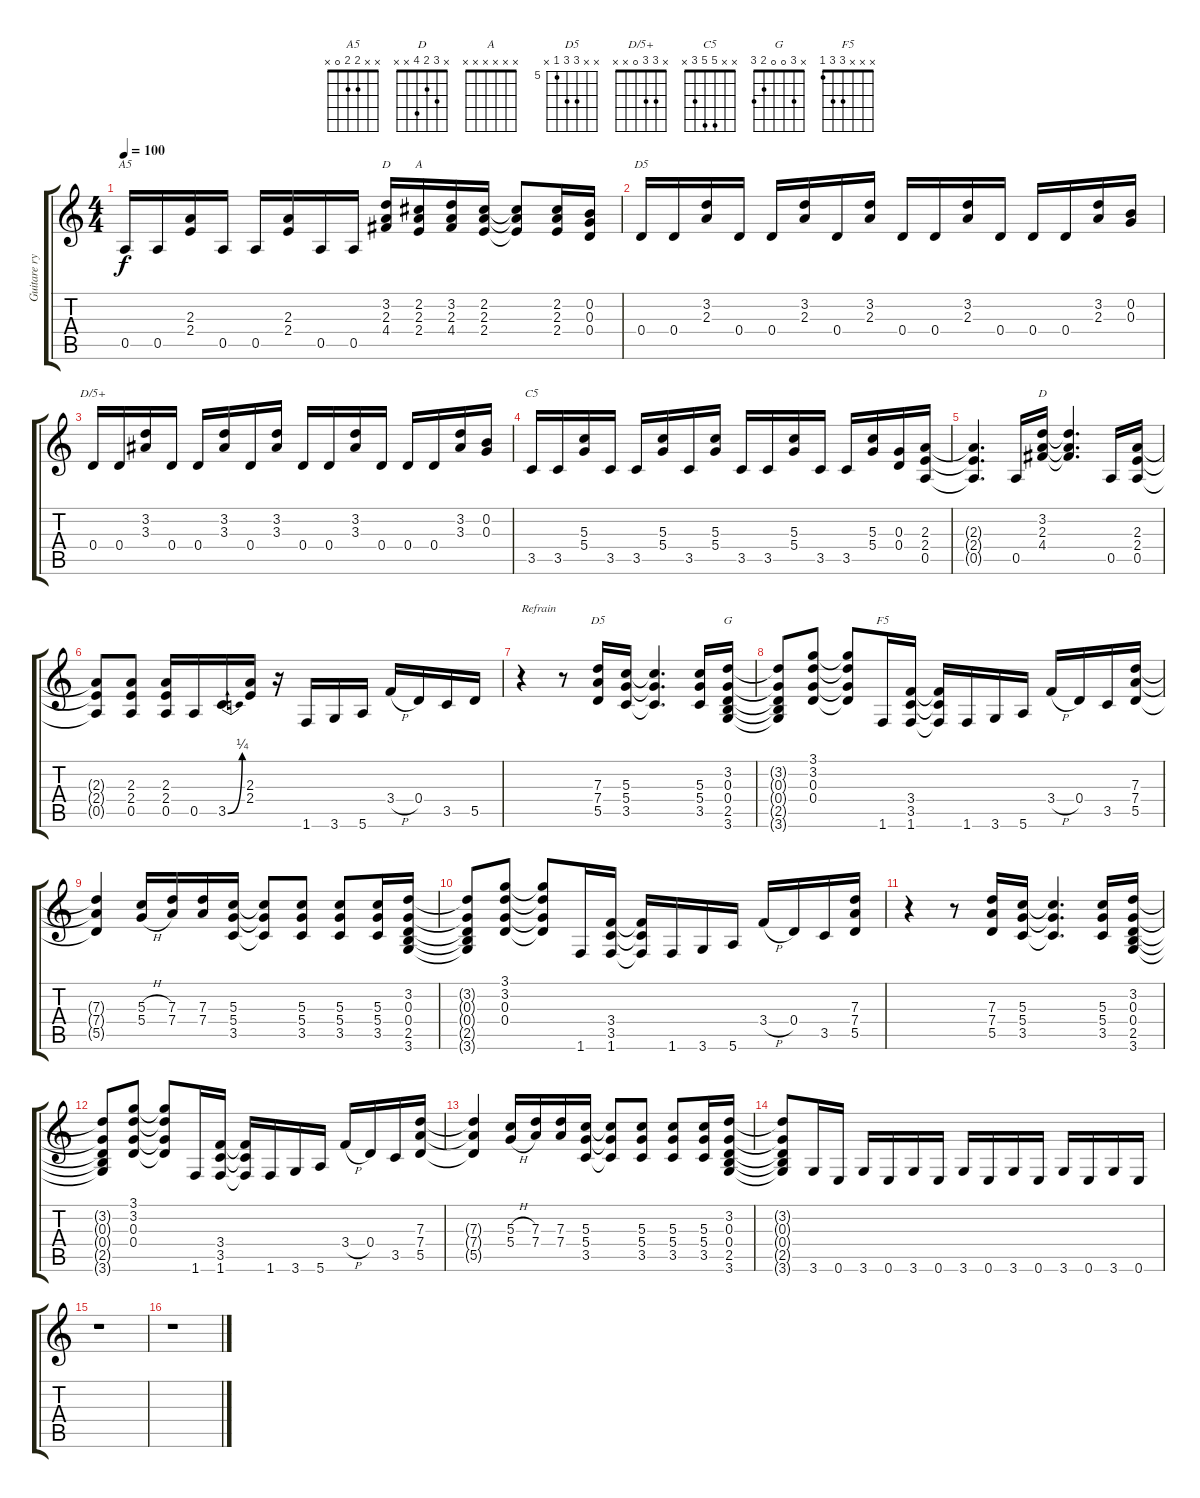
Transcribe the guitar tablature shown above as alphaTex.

\track ("Guitare ryth. saturée" "Guitare ry") {instrument overdrivenguitar}
\staff {score tabs}
\tuning (E4 B3 G3 D3 A2 E2) {hide}
\chord ("A5" x x 2 2 0 x)
\chord ("D" x x x x x x)
\chord ("A" x x x x x x)
\chord ("D5" x 3 2 0 x x)
\chord ("D/5+" x 3 3 0 x x)
\chord ("C5" x x 5 5 3 x)
\chord ("D" x 3 2 4 x x)
\chord ("D5" x x 7 7 5 x) {firstfret 5}
\chord ("G" x 3 0 0 2 3)
\chord ("F5" x x x 3 3 1)
\ts (4 4)
\tempo 100
\clef g2
\ks c
0.5.16{ch "A5" dy f} 0.5.16 (2.3 2.4).16 0.5.16 0.5.16 (2.3 2.4).16 0.5.16 0.5.16 (3.2 2.3 4.4).16{ch "D"} (2.2 2.3 2.4).16{ch "A"} (3.2 2.3 4.4).16 (2.2 2.3 2.4).16 (2.2{t} 2.3{t} 2.4{t}).8 (2.2 2.3 2.4).16 (0.2 0.3 0.4).16 |
0.4.16{ch "D5"} 0.4.16 (3.2 2.3).16 0.4.16 0.4.16 (3.2 2.3).16 0.4.16 (3.2 2.3).16 0.4.16 0.4.16 (3.2 2.3).16 0.4.16 0.4.16 0.4.16 (3.2 2.3).16 (0.2 0.3).16 |
0.4.16{ch "D/5+"} 0.4.16 (3.2 3.3).16 0.4.16 0.4.16 (3.2 3.3).16 0.4.16 (3.2 3.3).16 0.4.16 0.4.16 (3.2 3.3).16 0.4.16 0.4.16 0.4.16 (3.2 3.3).16 (0.2 0.3).16 |
3.5.16{ch "C5"} 3.5.16 (5.3 5.4).16 3.5.16 3.5.16 (5.3 5.4).16 3.5.16 (5.3 5.4).16 3.5.16 3.5.16 (5.3 5.4).16 3.5.16 3.5.16 (5.3 5.4).16 (0.3 0.4).16 (2.3 2.4 0.5).16 |
(2.3{t} 2.4{t} 0.5{t}).4{d} 0.5.16 (3.2 2.3 4.4).16{ch "D"} (3.2{t} 2.3{t} 4.4{t}).4{d} 0.5.16 (2.3 2.4 0.5).16 |
(2.3{t} 2.4{t} 0.5{t}).8 (2.3 2.4 0.5).8 (2.3 2.4 0.5).16 0.5.16 3.5{be (bend 0 0 60 1)}.16 (2.3 2.4).16 r.16 1.6.16 3.6.16 5.6.16 3.4{h}.16 0.4.16 3.5.16 5.5.16 |
r.4{txt "Refrain"} r.8 (7.3 7.4 5.5).16{ch "D5"} (5.3 5.4 3.5).16 (5.3{t} 5.4{t} 3.5{t}).4{d} (5.3 5.4 3.5).16 (3.2 0.3 0.4 2.5 3.6).16{ch "G"} |
(3.2{t} 0.3{t} 0.4{t} 2.5{t} 3.6{t}).8 (3.1 3.2 0.3 0.4).8 (3.1{t} 3.2{t} 0.3{t} 0.4{t}).8 1.6.16{ch "F5"} (3.4 3.5 1.6).16 (3.4{t} 3.5{t} 1.6{t}).16 1.6.16 3.6.16 5.6.16 3.4{h}.16 0.4.16 3.5.16 (7.3 7.4 5.5).16 |
(7.3{t} 7.4{t} 5.5{t}).4 (5.3{h} 5.4{h}).16 (7.3 7.4).16 (7.3 7.4).16 (5.3 5.4 3.5).16 (5.3{t} 5.4{t} 3.5{t}).8 (5.3 5.4 3.5).8 (5.3 5.4 3.5).8 (5.3 5.4 3.5).16 (3.2 0.3 0.4 2.5 3.6).16 |
(3.2{t} 0.3{t} 0.4{t} 2.5{t} 3.6{t}).8 (3.1 3.2 0.3 0.4).8 (3.1{t} 3.2{t} 0.3{t} 0.4{t}).8 1.6.16 (3.4 3.5 1.6).16 (3.4{t} 3.5{t} 1.6{t}).16 1.6.16 3.6.16 5.6.16 3.4{h}.16 0.4.16 3.5.16 (7.3 7.4 5.5).16 |
r.4 r.8 (7.3 7.4 5.5).16 (5.3 5.4 3.5).16 (5.3{t} 5.4{t} 3.5{t}).4{d} (5.3 5.4 3.5).16 (3.2 0.3 0.4 2.5 3.6).16 |
(3.2{t} 0.3{t} 0.4{t} 2.5{t} 3.6{t}).8 (3.1 3.2 0.3 0.4).8 (3.1{t} 3.2{t} 0.3{t} 0.4{t}).8 1.6.16 (3.4 3.5 1.6).16 (3.4{t} 3.5{t} 1.6{t}).16 1.6.16 3.6.16 5.6.16 3.4{h}.16 0.4.16 3.5.16 (7.3 7.4 5.5).16 |
(7.3{t} 7.4{t} 5.5{t}).4 (5.3{h} 5.4{h}).16 (7.3 7.4).16 (7.3 7.4).16 (5.3 5.4 3.5).16 (5.3{t} 5.4{t} 3.5{t}).8 (5.3 5.4 3.5).8 (5.3 5.4 3.5).8 (5.3 5.4 3.5).16 (3.2 0.3 0.4 2.5 3.6).16 |
(3.2{t} 0.3{t} 0.4{t} 2.5{t} 3.6{t}).8 3.6.16 0.6.16 3.6.16 0.6.16 3.6.16 0.6.16 3.6.16 0.6.16 3.6.16 0.6.16 3.6.16 0.6.16 3.6.16 0.6.16 |
r.1 |
r.1
